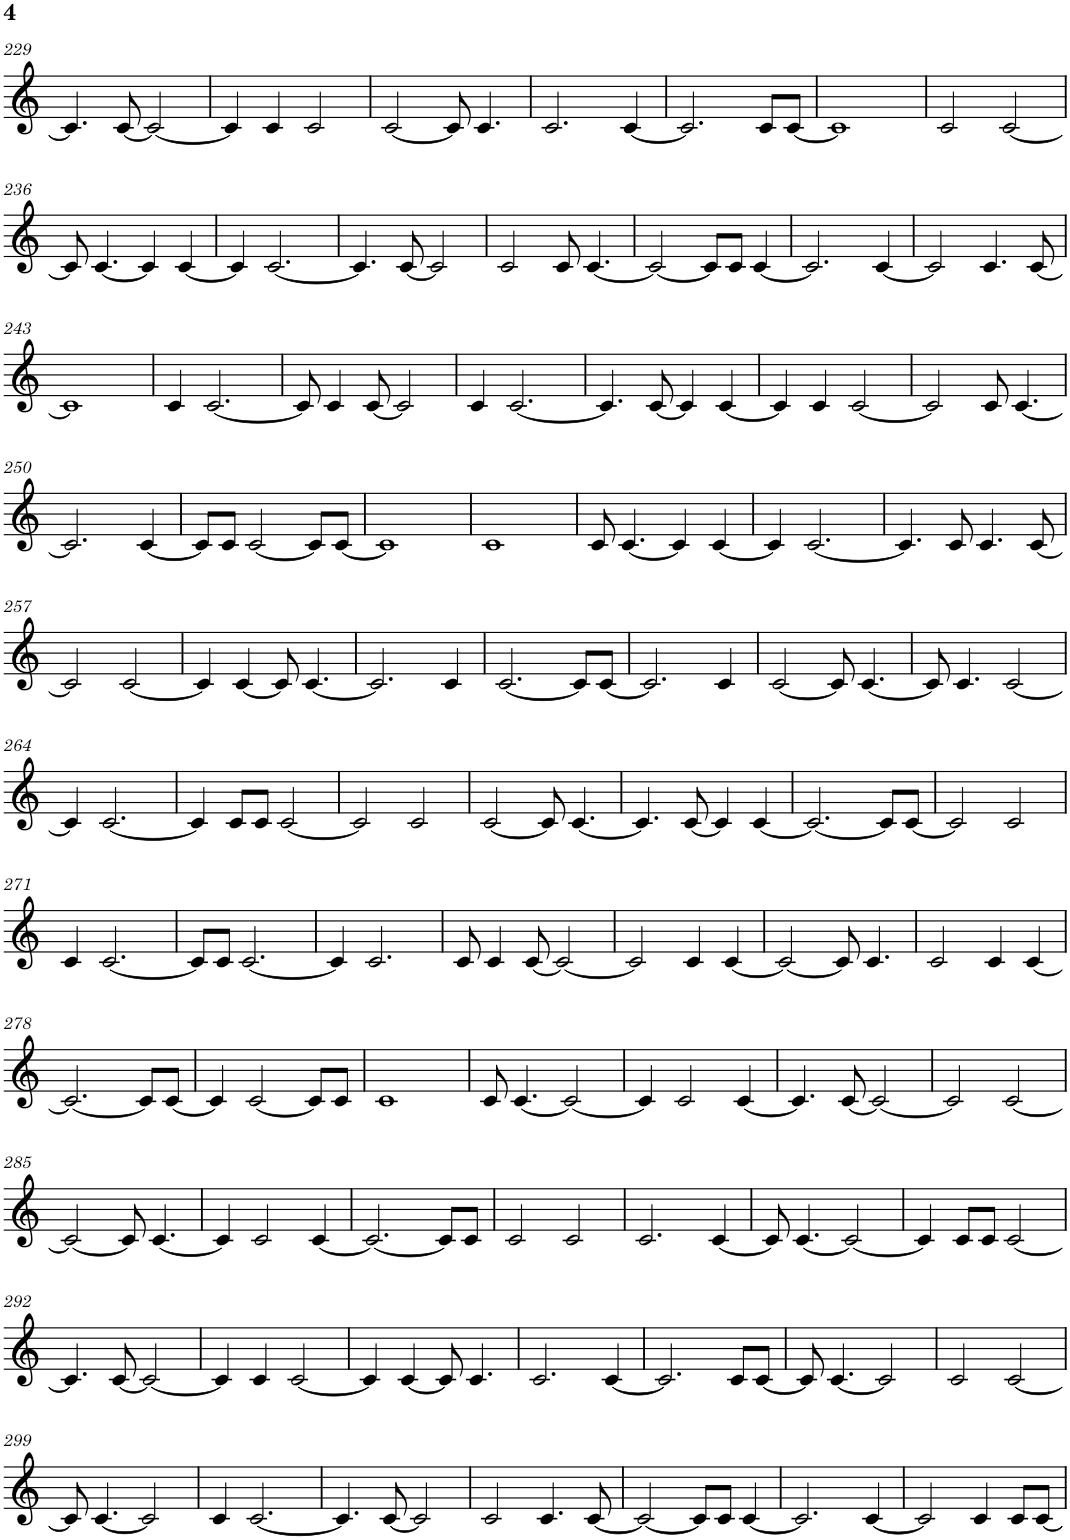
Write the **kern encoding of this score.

**kern
*part1
*staff1
*I"Piano
*I'Pno.
!!LO:PB:g=z
*clefG2
*k[]
*M4/4
=229
4.c/]
[8c/
2c/_
=230
4c/]
4c/
2c/
=231
[2c/
8c/]
4.c/
=232
2.c/
[4c/
=233
2.c/]
8c/L
[8c/J
=234
1c]
=235
2c/
[2c/
!!LO:LB:g=z
=236
8c/]
[4.c/
4c/]
[4c/
=237
4c/]
[2.c/
=238
4.c/]
[8c/
2c/]
=239
2c/
8c/
[4.c/
=240
2c/_
8c/L]
8c/J
[4c/
=241
2.c/]
[4c/
=242
2c/]
4.c/
[8c/
!!LO:LB:g=z
=243
1c]
=244
4c/
[2.c/
=245
8c/]
4c/
[8c/
2c/]
=246
4c/
[2.c/
=247
4.c/]
[8c/
4c/]
[4c/
=248
4c/]
4c/
[2c/
=249
2c/]
8c/
[4.c/
!!LO:LB:g=z
=250
2.c/]
[4c/
=251
8c/L]
8c/J
[2c/
8c/L]
[8c/J
=252
1c]
=253
1c
=254
8c/
[4.c/
4c/]
[4c/
=255
4c/]
[2.c/
=256
4.c/]
8c/
4.c/
[8c/
!!LO:LB:g=z
=257
2c/]
[2c/
=258
4c/]
[4c/
8c/]
[4.c/
=259
2.c/]
4c/
=260
[2.c/
8c/L]
[8c/J
=261
2.c/]
4c/
=262
[2c/
8c/]
[4.c/
=263
8c/]
4.c/
[2c/
!!LO:LB:g=z
=264
4c/]
[2.c/
=265
4c/]
8c/L
8c/J
[2c/
=266
2c/]
2c/
=267
[2c/
8c/]
[4.c/
=268
4.c/]
[8c/
4c/]
[4c/
=269
2.c/_
8c/L]
[8c/J
=270
2c/]
2c/
!!LO:LB:g=z
=271
4c/
[2.c/
=272
8c/L]
8c/J
[2.c/
=273
4c/]
2.c/
=274
8c/
4c/
[8c/
2c/_
=275
2c/]
4c/
[4c/
=276
2c/_
8c/]
4.c/
=277
2c/
4c/
[4c/
!!LO:LB:g=z
=278
2.c/_
8c/L]
[8c/J
=279
4c/]
[2c/
8c/L]
8c/J
=280
1c
=281
8c/
[4.c/
2c/_
=282
4c/]
2c/
[4c/
=283
4.c/]
[8c/
2c/_
=284
2c/]
[2c/
!!LO:LB:g=z
=285
2c/_
8c/]
[4.c/
=286
4c/]
2c/
[4c/
=287
2.c/_
8c/L]
8c/J
=288
2c/
2c/
=289
2.c/
[4c/
=290
8c/]
[4.c/
2c/_
=291
4c/]
8c/L
8c/J
[2c/
!!LO:LB:g=z
=292
4.c/]
[8c/
2c/_
=293
4c/]
4c/
[2c/
=294
4c/]
[4c/
8c/]
4.c/
=295
2.c/
[4c/
=296
2.c/]
8c/L
[8c/J
=297
8c/]
[4.c/
2c/]
=298
2c/
[2c/
!!LO:LB:g=z
=299
8c/]
[4.c/
2c/]
=300
4c/
[2.c/
=301
4.c/]
[8c/
2c/]
=302
2c/
4.c/
[8c/
=303
2c/_
8c/L]
8c/J
[4c/
=304
2.c/]
[4c/
=305
2c/]
4c/
8c/L
[8c/J
=
*-
